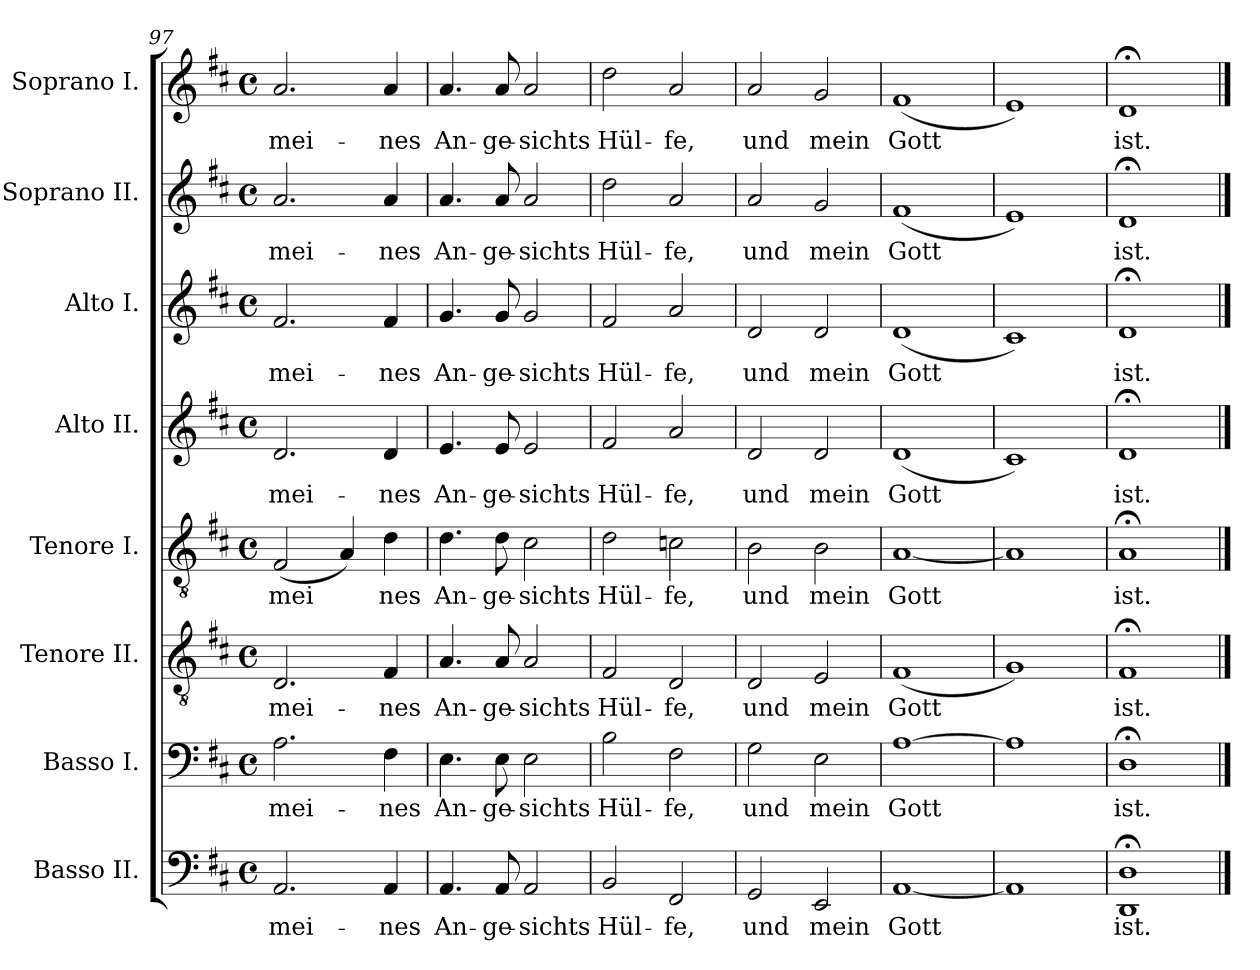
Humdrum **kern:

**kern	**text	**kern	**text	**kern	**text	**kern	**text	**kern	**text	**kern	**text	**kern	**text	**kern	**text
*part8	*part8	*part7	*part7	*part6	*part6	*part5	*part5	*part4	*part4	*part3	*part3	*part2	*part2	*part1	*part1
*staff8	*staff8	*staff7	*staff7	*staff6	*staff6	*staff5	*staff5	*staff4	*staff4	*staff3	*staff3	*staff2	*staff2	*staff1	*staff1
*I"Basso II.	*	*I"Basso I.	*	*I"Tenore II.	*	*I"Tenore I.	*	*I"Alto II.	*	*I"Alto I.	*	*I"Soprano II.	*	*I"Soprano I.	*
*clefF4	*	*clefF4	*	*clefGv2	*	*clefGv2	*	*clefG2	*	*clefG2	*	*clefG2	*	*clefG2	*
*k[f#c#]	*	*k[f#c#]	*	*k[f#c#]	*	*k[f#c#]	*	*k[f#c#]	*	*k[f#c#]	*	*k[f#c#]	*	*k[f#c#]	*
*D:	*	*D:	*	*D:	*	*D:	*	*D:	*	*D:	*	*D:	*	*D:	*
*M4/4	*	*M4/4	*	*M4/4	*	*M4/4	*	*M4/4	*	*M4/4	*	*M4/4	*	*M4/4	*
*met(c)	*	*met(c)	*	*met(c)	*	*met(c)	*	*met(c)	*	*met(c)	*	*met(c)	*	*met(c)	*
=97	=97	=97	=97	=97	=97	=97	=97	=97	=97	=97	=97	=97	=97	=97	=97
!	!LO:LY:b:cj	!	!LO:LY:b:cj	!	!LO:LY:b:cj	!	!LO:LY:b:cj	!	!LO:LY:b:cj	!	!LO:LY:b:cj	!	!LO:LY:b:cj	!	!LO:LY:b:cj
2.AA/	mei-	2.A\	mei-	2.D/	mei-	(<2F#/	mei-	2.d/	mei-	2.f#/	mei-	2.a/	mei-	2.a/	mei-
!	!	!	!	!	!	!	!LO:LY:b:cj	!	!	!	!	!	!	!	!
.	.	.	.	.	.	4A/)	--	.	.	.	.	.	.	.	.
!	!LO:LY:b:cj	!	!LO:LY:b:cj	!	!LO:LY:b:cj	!	!LO:LY:b:cj	!	!LO:LY:b:cj	!	!LO:LY:b:cj	!	!LO:LY:b:cj	!	!LO:LY:b:cj
4AA/	-nes	4F#\	-nes	4F#/	-nes	4d\	-nes	4d/	-nes	4f#/	-nes	4a/	-nes	4a/	-nes
=98!	=98!	=98!	=98!	=98!	=98!	=98!	=98!	=98!	=98!	=98!	=98!	=98!	=98!	=98!	=98!
!	!LO:LY:b:cj	!	!LO:LY:b:cj	!	!LO:LY:b:cj	!	!LO:LY:b:cj	!	!LO:LY:b:cj	!	!LO:LY:b:cj	!	!LO:LY:b:cj	!	!LO:LY:b:cj
4.AA/	An-	4.E\	An-	4.A/	An-	4.d\	An-	4.e/	An-	4.g/	An-	4.a/	An-	4.a/	An-
!	!LO:LY:b:cj	!	!LO:LY:b:cj	!	!LO:LY:b:cj	!	!LO:LY:b:cj	!	!LO:LY:b:cj	!	!LO:LY:b:cj	!	!LO:LY:b:cj	!	!LO:LY:b:cj
8AA/	-ge-	8E\	-ge-	8A/	-ge-	8d\	-ge-	8e/	-ge-	8g/	-ge-	8a/	-ge-	8a/	-ge-
!	!LO:LY:b:cj	!	!LO:LY:b:cj	!	!LO:LY:b:cj	!	!LO:LY:b:cj	!	!LO:LY:b:cj	!	!LO:LY:b:cj	!	!LO:LY:b:cj	!	!LO:LY:b:cj
2AA/	-sichts	2E\	-sichts	2A/	-sichts	2c#\	-sichts	2e/	-sichts	2g/	-sichts	2a/	-sichts	2a/	-sichts
=99!	=99!	=99!	=99!	=99!	=99!	=99!	=99!	=99!	=99!	=99!	=99!	=99!	=99!	=99!	=99!
!	!LO:LY:b:cj	!	!LO:LY:b:cj	!	!LO:LY:b:cj	!	!LO:LY:b:cj	!	!LO:LY:b:cj	!	!LO:LY:b:cj	!	!LO:LY:b:cj	!	!LO:LY:b:cj
2BB/	Hül-	2B\	Hül-	2F#/	Hül-	2d\	Hül-	2f#/	Hül-	2f#/	Hül-	2dd\	Hül-	2dd\	Hül-
!	!LO:LY:b:cj	!	!LO:LY:b:cj	!	!LO:LY:b:cj	!	!LO:LY:b:cj	!	!LO:LY:b:cj	!	!LO:LY:b:cj	!	!LO:LY:b:cj	!	!LO:LY:b:cj
2FF#/	-fe,	2F#\	-fe,	2D/	-fe,	2cn\	-fe,	2a/	-fe,	2a/	-fe,	2a/	-fe,	2a/	-fe,
=100!	=100!	=100!	=100!	=100!	=100!	=100!	=100!	=100!	=100!	=100!	=100!	=100!	=100!	=100!	=100!
!	!LO:LY:b:cj	!	!LO:LY:b:cj	!	!LO:LY:b:cj	!	!LO:LY:b:cj	!	!LO:LY:b:cj	!	!LO:LY:b:cj	!	!LO:LY:b:cj	!	!LO:LY:b:cj
2GG/	und	2G\	und	2D/	und	2B\	und	2d/	und	2d/	und	2a/	und	2a/	und
!	!LO:LY:b:cj	!	!LO:LY:b:cj	!	!LO:LY:b:cj	!	!LO:LY:b:cj	!	!LO:LY:b:cj	!	!LO:LY:b:cj	!	!LO:LY:b:cj	!	!LO:LY:b:cj
2EE/	mein	2E\	mein	2E/	mein	2B\	mein	2d/	mein	2d/	mein	2g/	mein	2g/	mein
=101!	=101!	=101!	=101!	=101!	=101!	=101!	=101!	=101!	=101!	=101!	=101!	=101!	=101!	=101!	=101!
!	!LO:LY:b:cj	!	!LO:LY:b:cj	!	!LO:LY:b:cj	!	!LO:LY:b:cj	!	!LO:LY:b:cj	!	!LO:LY:b:cj	!	!LO:LY:b:cj	!	!LO:LY:b:cj
[<1AA	Gott	[>1A	Gott	(<1F#	Gott	[<1A	Gott	(<1d	Gott	(<1d	Gott	(<1f#	Gott	(<1f#	Gott
=102!	=102!	=102!	=102!	=102!	=102!	=102!	=102!	=102!	=102!	=102!	=102!	=102!	=102!	=102!	=102!
!	!LO:LY:b:cj	!	!LO:LY:b:cj	!	!LO:LY:b:cj	!	!LO:LY:b:cj	!	!LO:LY:b:cj	!	!LO:LY:b:cj	!	!LO:LY:b:cj	!	!LO:LY:b:cj
1AA]	.	1A]	.	1G)	.	1A]	.	1c#)	.	1c#)	.	1e)	.	1e)	.
=103!	=103!	=103!	=103!	=103!	=103!	=103!	=103!	=103!	=103!	=103!	=103!	=103!	=103!	=103!	=103!
!	!LO:LY:b:cj	!	!LO:LY:b:cj	!	!LO:LY:b:cj	!	!LO:LY:b:cj	!	!LO:LY:b:cj	!	!LO:LY:b:cj	!	!LO:LY:b:cj	!	!LO:LY:b:cj
1D;< 1DD;<	ist.	1D;<	ist.	1F#;<	ist.	1A;<	ist.	1d;<	ist.	1d;<	ist.	1d;<	ist.	1d;<	ist.
==	==	==	==	==	==	==	==	==	==	==	==	==	==	==	==
*-	*-	*-	*-	*-	*-	*-	*-	*-	*-	*-	*-	*-	*-	*-	*-
